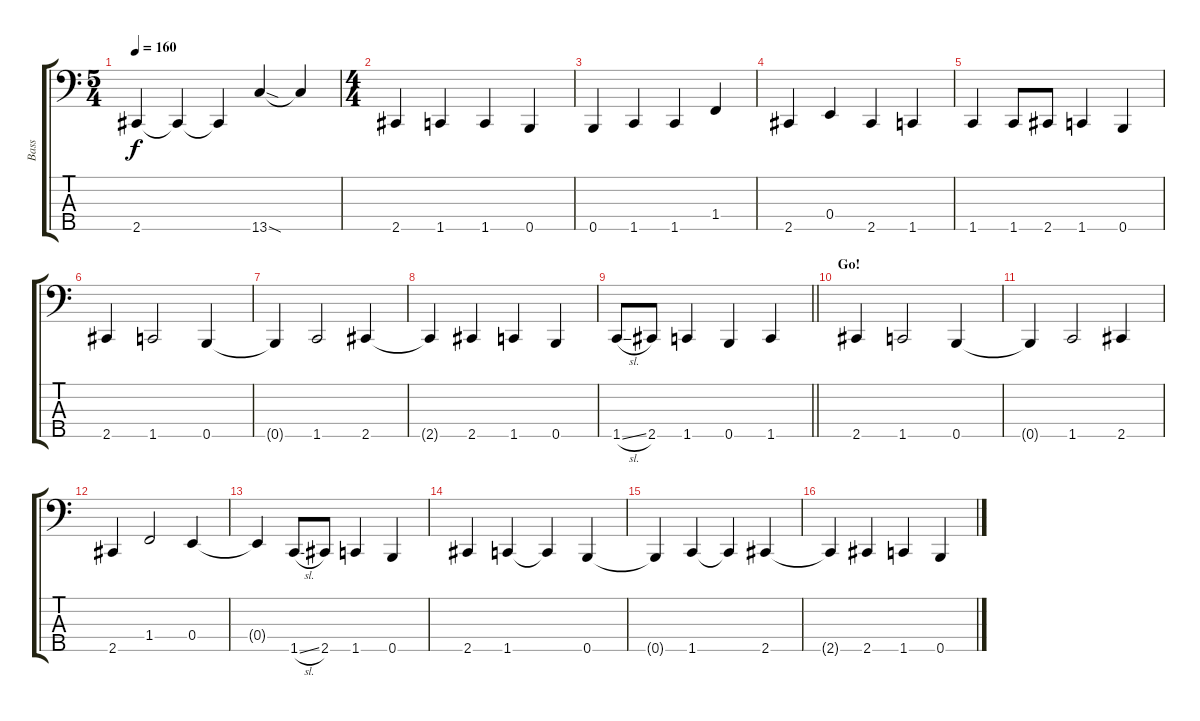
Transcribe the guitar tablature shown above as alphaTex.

\track ("Bass" "Bass") {instrument electricbasspick}
\staff {score tabs}
\tuning (G2 D2 A1 E1 B0) {hide}
\ts (5 4)
\tempo 160
\clef f4
\ks c
2.5{t}.4{dy f} 2.5{t}.4 2.5{t}.4 13.5{sod}.4 13.5{t}.4 |
\ts (4 4)
2.5.4 1.5.4 1.5.4 0.5.4 |
0.5.4 1.5.4 1.5.4 1.4.4 |
2.5.4 0.4.4 2.5.4 1.5.4 |
1.5.4 1.5.8 2.5.8 1.5.4 0.5.4 |
2.5.4 1.5.2 0.5.4 |
0.5{t}.4 1.5.2 2.5.4 |
2.5{t}.4 2.5.4 1.5.4 0.5.4 |
\barLineRight lightlight
1.5{sl}.8 2.5.8 1.5.4 0.5.4 1.5.4 |
\section ("" "Go!")
2.5.4 1.5.2 0.5.4 |
0.5{t}.4 1.5.2 2.5.4 |
2.5.4 1.4.2 0.4.4 |
0.4{t}.4 1.5{sl}.8 2.5.8 1.5.4 0.5.4 |
2.5.4 1.5.4 1.5{t}.4 0.5.4 |
0.5{t}.4 1.5.4 1.5{t}.4 2.5.4 |
2.5{t}.4 2.5.4 1.5.4 0.5.4
